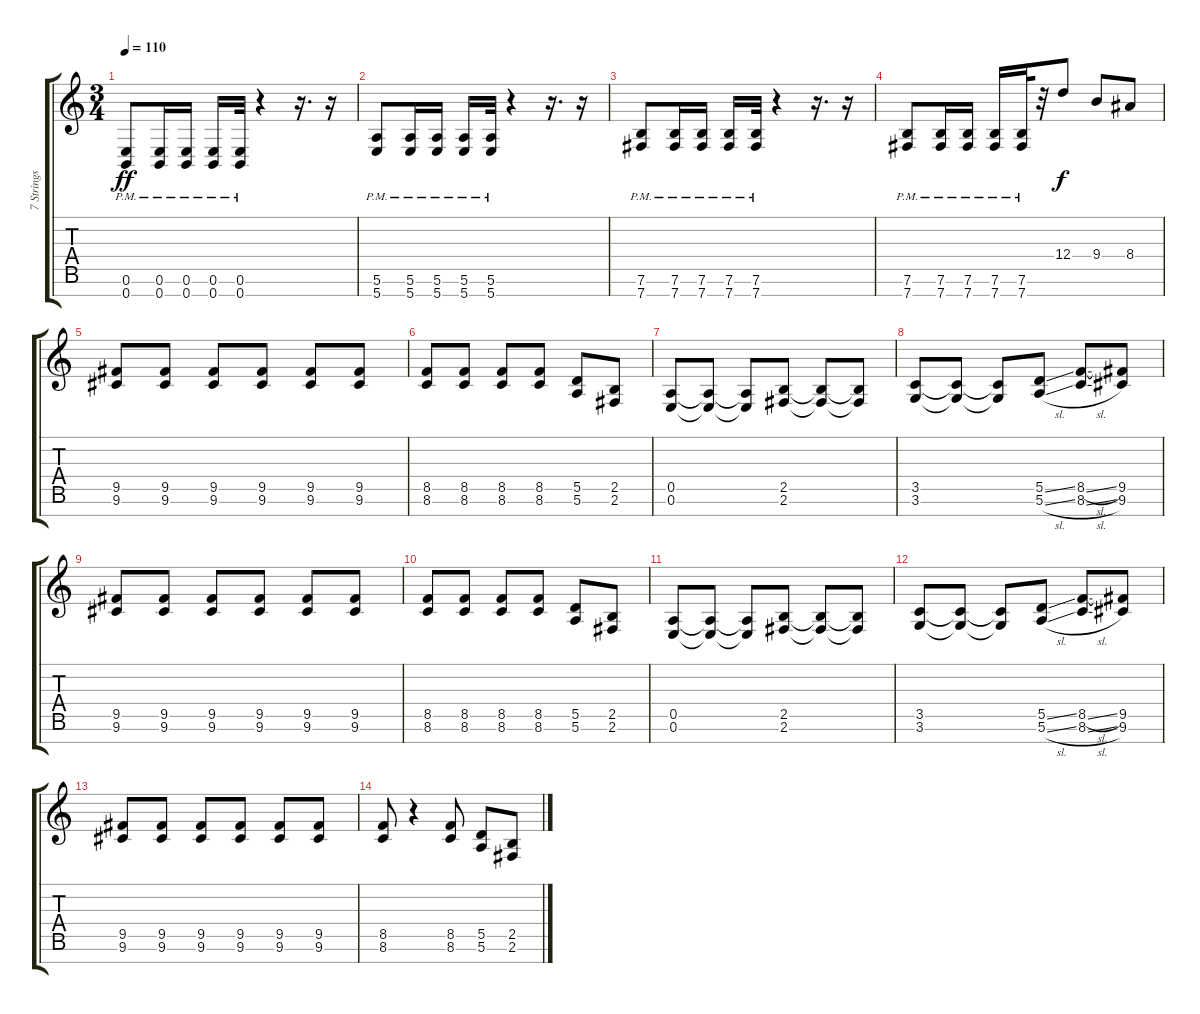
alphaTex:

\track ("7 Strings Electric Guitar StandardTuning" "7 Strings ") {instrument distortionguitar}
\staff {score tabs}
\tuning (E4 B3 G3 D3 A2 E2 B1) {hide}
\ts (3 4)
\tempo 110
\clef g2
\ks c
(0.6 0.7{pm}).8{dy ff} (0.6 0.7{pm}).16 (0.6 0.7{pm}).16 (0.6 0.7{pm}).16 (0.6 0.7{pm}).32 r.4 r.16{d} r.16 |
(5.6 5.7{pm}).8 (5.6 5.7{pm}).16 (5.6 5.7{pm}).16 (5.6 5.7{pm}).16 (5.6 5.7{pm}).32 r.4 r.16{d} r.16 |
(7.6 7.7{pm}).8 (7.6 7.7{pm}).16 (7.6 7.7{pm}).16 (7.6 7.7{pm}).16 (7.6 7.7{pm}).32 r.4 r.16{d} r.16 |
(7.6 7.7{pm}).8 (7.6 7.7{pm}).16 (7.6 7.7{pm}).16 (7.6 7.7{pm}).16 (7.6 7.7{pm}).32 r.32 12.4.8{dy f} 9.4.8 8.4.8 |
(9.5 9.6).8 (9.5 9.6).8 (9.5 9.6).8 (9.5 9.6).8 (9.5 9.6).8 (9.5 9.6).8 |
(8.5 8.6).8 (8.5 8.6).8 (8.5 8.6).8 (8.5 8.6).8 (5.5 5.6).8 (2.5 2.6).8 |
(0.5 0.6).8 (0.5{t} 0.6{t}).8 (0.5{t} 0.6{t}).8 (2.5 2.6).8 (2.5{t} 2.6{t}).8 (2.5{t} 2.6{t}).8 |
(3.5 3.6).8 (3.5{t} 3.6{t}).8 (3.5{t} 3.6{t}).8 (5.5{ss} 5.6{sl}).8 (8.5{sl} 8.6{sl}).8 (9.5 9.6).8 |
(9.5 9.6).8 (9.5 9.6).8 (9.5 9.6).8 (9.5 9.6).8 (9.5 9.6).8 (9.5 9.6).8 |
(8.5 8.6).8 (8.5 8.6).8 (8.5 8.6).8 (8.5 8.6).8 (5.5 5.6).8 (2.5 2.6).8 |
(0.5 0.6).8 (0.5{t} 0.6{t}).8 (0.5{t} 0.6{t}).8 (2.5 2.6).8 (2.5{t} 2.6{t}).8 (2.5{t} 2.6{t}).8 |
(3.5 3.6).8 (3.5{t} 3.6{t}).8 (3.5{t} 3.6{t}).8 (5.5{ss} 5.6{sl}).8 (8.5{sl} 8.6{sl}).8 (9.5 9.6).8 |
(9.5 9.6).8 (9.5 9.6).8 (9.5 9.6).8 (9.5 9.6).8 (9.5 9.6).8 (9.5 9.6).8 |
(8.5 8.6).8 r.4 (8.5 8.6).8 (5.5 5.6).8 (2.5 2.6).8
